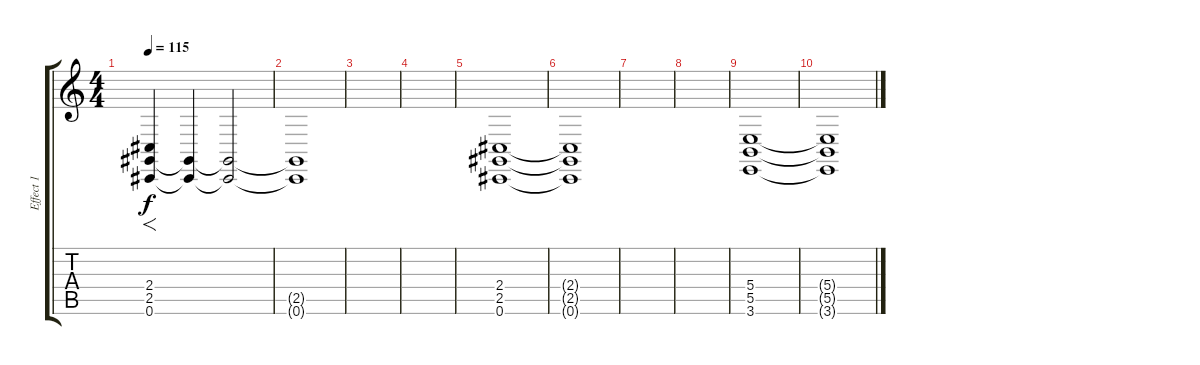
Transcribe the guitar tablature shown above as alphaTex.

\track ("Effect 1" "Effect 1") {instrument acousticgrandpiano}
\staff {score tabs}
\tuning (Db4 Ab3 E3 B2 Gb2 Db2) {hide}
\ts (4 4)
\tempo 115
\clef g2
\ks c
(2.4 2.5 0.6).4{f dy f instrument acousticgrandpiano} (2.5{t} 0.6{t}).4 (2.5{t} 0.6{t}).2 |
(2.5{t} 0.6{t}).1 |
|
|
(2.4 2.5 0.6).1 |
(2.4{t} 2.5{t} 0.6{t}).1 |
|
|
(5.4 5.5 3.6).1 |
(5.4{t} 5.5{t} 3.6{t}).1
